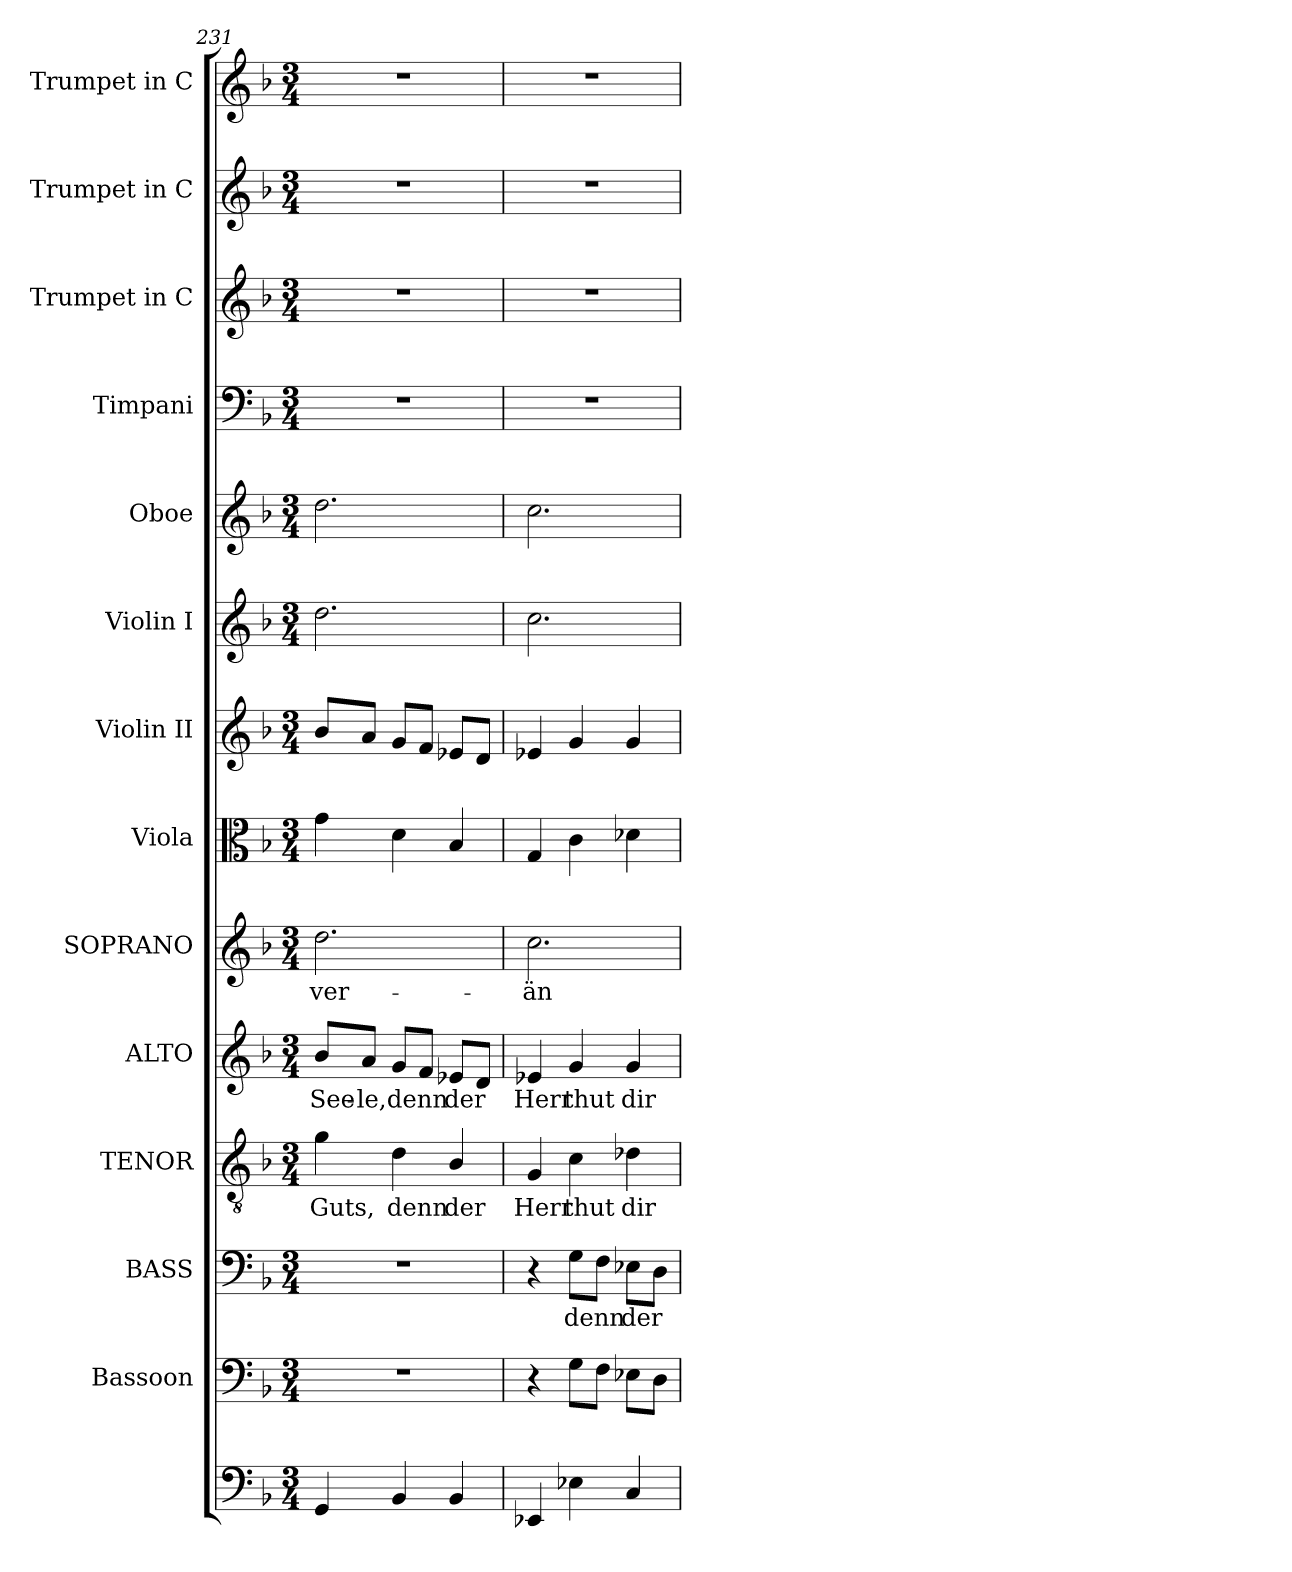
**kern	**kern	**kern	**text	**kern	**text	**kern	**text	**kern	**text	**kern	**kern	**kern	**kern	**kern	**kern	**kern	**kern
*part14	*part13	*part12	*part12	*part11	*part11	*part10	*part10	*part9	*part9	*part8	*part7	*part6	*part5	*part4	*part3	*part2	*part1
*staff14	*staff13	*staff12	*staff12	*staff11	*staff11	*staff10	*staff10	*staff9	*staff9	*staff8	*staff7	*staff6	*staff5	*staff4	*staff3	*staff2	*staff1
*	*I"Bassoon	*I"BASS	*	*I"TENOR	*	*I"ALTO	*	*I"SOPRANO	*	*I"Viola	*I"Violin II	*I"Violin I	*I"Oboe	*I"Timpani	*I"Trumpet in C	*I"Trumpet in C	*I"Trumpet in C
*	*	*	*	*	*	*I'Alto	*	*I'Soprano	*	*I'Viola	*I'Violin II	*I'Violin I	*I'Oboe	*I'Timp.	*	*	*
!!LO:PB:g=z
*clefF4	*clefF4	*clefF4	*	*clefGv2	*	*clefG2	*	*clefG2	*	*clefC3	*clefG2	*clefG2	*clefG2	*clefF4	*clefG2	*clefG2	*clefG2
*	*	*	*	*ITrd7c12	*	*	*	*	*	*	*	*	*	*	*	*	*
*k[b-]	*k[b-]	*k[b-]	*	*k[b-]	*	*k[b-]	*	*k[b-]	*	*k[b-]	*k[b-]	*k[b-]	*k[b-]	*k[b-]	*k[b-]	*k[b-]	*k[b-]
*F:	*F:	*F:	*	*F:	*	*F:	*	*F:	*	*F:	*F:	*F:	*F:	*F:	*F:	*F:	*F:
*M3/4	*M3/4	*M3/4	*	*M3/4	*	*M3/4	*	*M3/4	*	*M3/4	*M3/4	*M3/4	*M3/4	*M3/4	*M3/4	*M3/4	*M3/4
=231	=231	=231	=231	=231	=231	=231	=231	=231	=231	=231	=231	=231	=231	=231	=231	=231	=231
!	!LO:N:vis=1	!LO:N:vis=1	!	!	!	!	!	!	!	!	!	!	!	!	!	!	!
!	!	!	!	!	!LO:LY:b:color=#000000	!	!	!	!	!	!	!	!	!	!	!	!
!	!	!	!	!	!	!	!LO:LY:b:color=#000000	!	!	!	!	!	!	!	!	!	!
!	!	!	!	!	!	!	!	!	!LO:LY:b:color=#000000	!	!	!	!	!LO:N:vis=1	!LO:N:vis=1	!LO:N:vis=1	!LO:N:vis=1
4GGi/	2.r	2.r	.	4Gi\	Guts,	8b-i/L	See-	2.ddi\	ver-	4gi\	8b-i/L	2.ddi\	2.ddi\	2.r	2.r	2.r	2.r
!	!	!	!	!	!	!	!LO:LY:b:color=#000000	!	!	!	!	!	!	!	!	!	!
.	.	.	.	.	.	8ai/J	-le,	.	.	.	8ai/J	.	.	.	.	.	.
!	!	!	!	!	!LO:LY:b:color=#000000	!	!	!	!	!	!	!	!	!	!	!	!
!	!	!	!	!	!	!	!LO:LY:b:color=#000000	!	!	!	!	!	!	!	!	!	!
4BB-i/	.	.	.	4Di\	denn	8gi/L	denn	.	.	4di\	8gi/L	.	.	.	.	.	.
.	.	.	.	.	.	8fi/J	.	.	.	.	8fi/J	.	.	.	.	.	.
!	!	!	!	!	!LO:LY:b:color=#000000	!	!	!	!	!	!	!	!	!	!	!	!
!	!	!	!	!	!	!	!LO:LY:b:color=#000000	!	!	!	!	!	!	!	!	!	!
4BB-i/	.	.	.	4BB-i/	der	8e-Xi/L	der	.	.	4B-i/	8e-Xi/L	.	.	.	.	.	.
.	.	.	.	.	.	8di/J	.	.	.	.	8di/J	.	.	.	.	.	.
=232	=232	=232	=232	=232	=232	=232	=232	=232	=232	=232	=232	=232	=232	=232	=232	=232	=232
!	!	!	!	!	!LO:LY:b:color=#000000	!	!	!	!	!	!	!	!	!	!	!	!
!	!	!	!	!	!	!	!LO:LY:b:color=#000000	!	!	!	!	!	!	!	!	!	!
!	!	!	!	!	!	!	!	!	!LO:LY:b:color=#000000	!	!	!	!	!LO:N:vis=1	!LO:N:vis=1	!LO:N:vis=1	!LO:N:vis=1
4EE-Xi/	4r	4r	.	4GGi/	Herr	4e-Xi/	Herr	2.cci\	-än-	4Gi/	4e-Xi/	2.cci\	2.cci\	2.r	2.r	2.r	2.r
!	!	!	!LO:LY:b:color=#000000	!	!	!	!	!	!	!	!	!	!	!	!	!	!
!	!	!	!	!	!LO:LY:b:color=#000000	!	!	!	!	!	!	!	!	!	!	!	!
!	!	!	!	!	!	!	!LO:LY:b:color=#000000	!	!	!	!	!	!	!	!	!	!
4E-Xi\	8Gi\L	8Gi\L	denn	4Ci\	thut	4gi/	thut	.	.	4ci\	4gi/	.	.	.	.	.	.
.	8Fi\J	8Fi\J	.	.	.	.	.	.	.	.	.	.	.	.	.	.	.
!	!	!	!LO:LY:b:color=#000000	!	!	!	!	!	!	!	!	!	!	!	!	!	!
!	!	!	!	!	!LO:LY:b:color=#000000	!	!	!	!	!	!	!	!	!	!	!	!
!	!	!	!	!	!	!	!LO:LY:b:color=#000000	!	!	!	!	!	!	!	!	!	!
4Ci/	8E-Xi\L	8E-Xi\L	der	4D-Xi\	dir	4gi/	dir	.	.	4d-Xi\	4gi/	.	.	.	.	.	.
.	8Di\J	8Di\J	.	.	.	.	.	.	.	.	.	.	.	.	.	.	.
=	=	=	=	=	=	=	=	=	=	=	=	=	=	=	=	=	=
*-	*-	*-	*-	*-	*-	*-	*-	*-	*-	*-	*-	*-	*-	*-	*-	*-	*-
